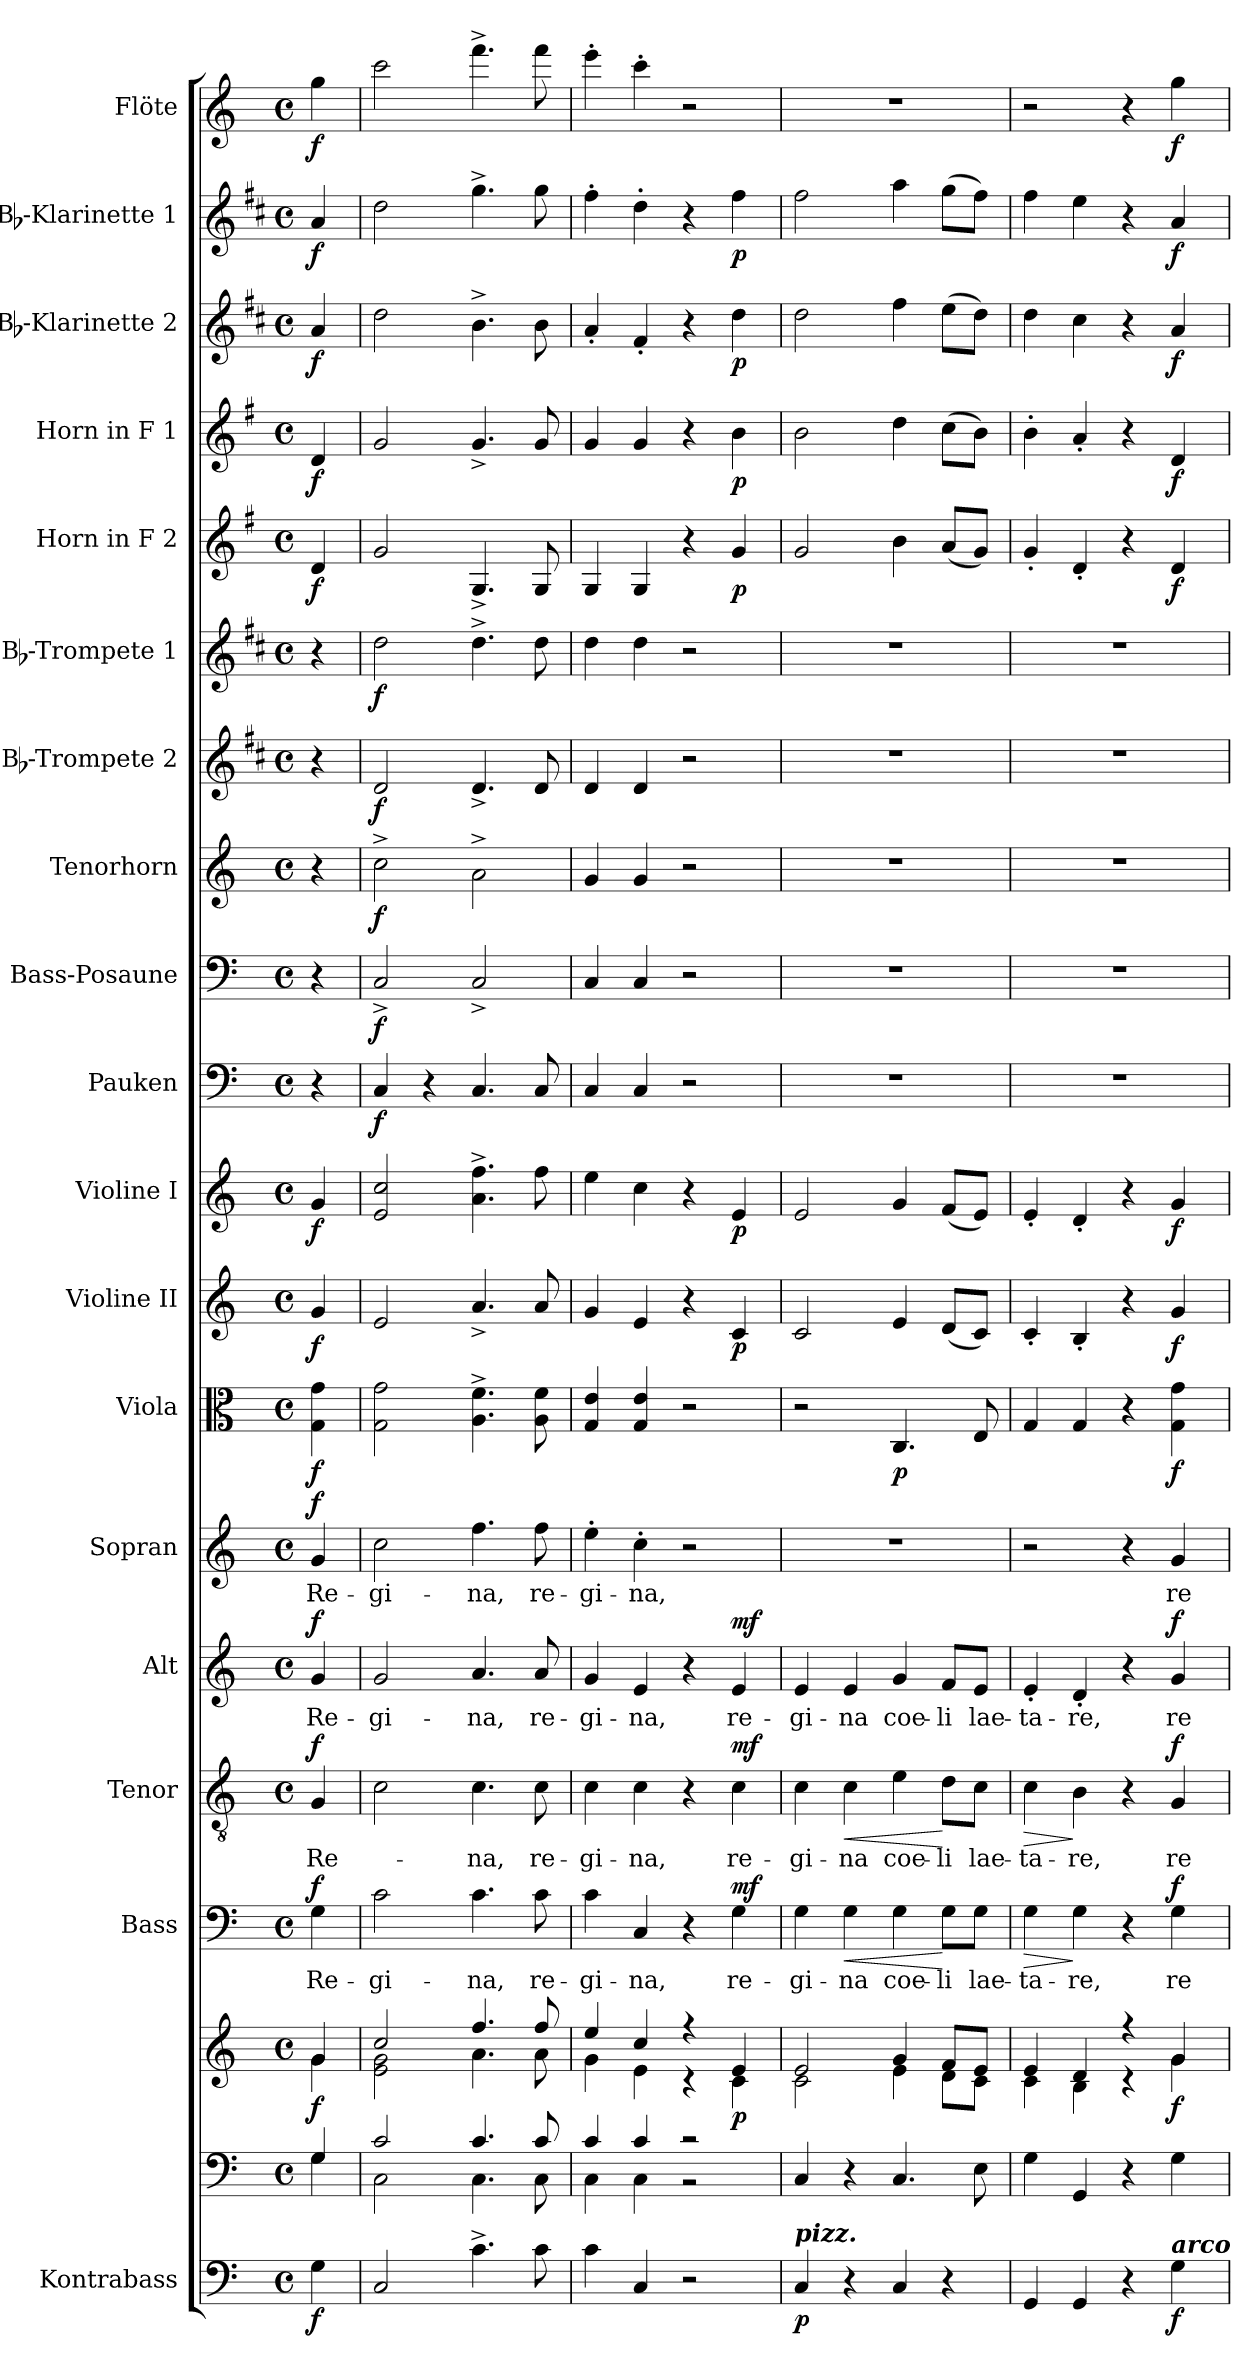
**kern	**dynam	**kern	**kern	**dynam	**kern	**text	**dynam	**kern	**text	**dynam	**kern	**text	**dynam	**kern	**text	**dynam	**kern	**dynam	**kern	**dynam	**kern	**dynam	**kern	**dynam	**kern	**dynam	**kern	**dynam	**kern	**dynam	**kern	**dynam	**kern	**dynam	**kern	**dynam	**kern	**dynam	**kern	**dynam	**kern	**dynam
*part19	*part19	*part18	*part18	*part18	*part17	*part17	*part17	*part16	*part16	*part16	*part15	*part15	*part15	*part14	*part14	*part14	*part13	*part13	*part12	*part12	*part11	*part11	*part10	*part10	*part9	*part9	*part8	*part8	*part7	*part7	*part6	*part6	*part5	*part5	*part4	*part4	*part3	*part3	*part2	*part2	*part1	*part1
*staff20	*staff20	*staff19	*staff18	*staff18/19	*staff17	*staff17	*staff17	*staff16	*staff16	*staff16	*staff15	*staff15	*staff15	*staff14	*staff14	*staff14	*staff13	*staff13	*staff12	*staff12	*staff11	*staff11	*staff10	*staff10	*staff9	*staff9	*staff8	*staff8	*staff7	*staff7	*staff6	*staff6	*staff5	*staff5	*staff4	*staff4	*staff3	*staff3	*staff2	*staff2	*staff1	*staff1
*I"Kontrabass	*	*	*	*	*I"Bass	*	*	*I"Tenor	*	*	*I"Alt	*	*	*I"Sopran	*	*	*I"Viola	*	*I"Violine II	*	*I"Violine I	*	*I"Pauken	*	*I"Bass-Posaune	*	*I"Tenorhorn	*	*I"Bb-Trompete 2	*	*I"Bb-Trompete 1	*	*I"Horn in F 2	*	*I"Horn in F 1	*	*I"Bb-Klarinette 2	*	*I"Bb-Klarinette 1	*	*I"Flöte	*
*I'Kb.	*	*	*	*	*I'B.	*	*	*I'T.	*	*	*I'A.	*	*	*I'S.	*	*	*I'Vla.	*	*I'Vl. II	*	*I'Vl. I	*	*I'Pk.	*	*I'B. Pos.	*	*I'T. Hrn.	*	*I'Bb Trp. 2	*	*I'Bb Trp. 1	*	*	*	*	*	*I'Bb Kl. 2	*	*I'Bb Kl. 1	*	*I'Fl.	*
*clefF4	*	*clefF4	*clefG2	*	*clefF4	*	*	*clefGv2	*	*	*clefG2	*	*	*clefG2	*	*	*clefC3	*	*clefG2	*	*clefG2	*	*clefF4	*	*clefF4	*	*clefG2	*	*clefG2	*	*clefG2	*	*clefG2	*	*clefG2	*	*clefG2	*	*clefG2	*	*clefG2	*
*ITrd7c12	*	*	*	*	*	*	*	*	*	*	*	*	*	*	*	*	*	*	*	*	*	*	*	*	*	*	*ITrd8c14	*	*ITrd1c2	*	*ITrd1c2	*	*ITrd4c7	*	*ITrd4c7	*	*ITrd1c2	*	*ITrd1c2	*	*	*
*k[]	*	*k[]	*k[]	*	*k[]	*	*	*k[]	*	*	*k[]	*	*	*k[]	*	*	*k[]	*	*k[]	*	*k[]	*	*k[]	*	*k[]	*	*k[]	*	*k[]	*	*k[]	*	*k[]	*	*k[]	*	*k[]	*	*k[]	*	*k[]	*
*C:	*	*C:	*C:	*	*C:	*	*	*C:	*	*	*C:	*	*	*C:	*	*	*C:	*	*C:	*	*C:	*	*C:	*	*C:	*	*C:	*	*C:	*	*C:	*	*C:	*	*C:	*	*C:	*	*C:	*	*C:	*
*M4/4	*	*M4/4	*M4/4	*	*M4/4	*	*	*M4/4	*	*	*M4/4	*	*	*M4/4	*	*	*M4/4	*	*M4/4	*	*M4/4	*	*M4/4	*	*M4/4	*	*M4/4	*	*M4/4	*	*M4/4	*	*M4/4	*	*M4/4	*	*M4/4	*	*M4/4	*	*M4/4	*
*met(c)	*	*met(c)	*met(c)	*	*met(c)	*	*	*met(c)	*	*	*met(c)	*	*	*met(c)	*	*	*met(c)	*	*met(c)	*	*met(c)	*	*met(c)	*	*met(c)	*	*met(c)	*	*met(c)	*	*met(c)	*	*met(c)	*	*met(c)	*	*met(c)	*	*met(c)	*	*met(c)	*
=	=	=	=	=	=	=	=	=	=	=	=	=	=	=	=	=	=	=	=	=	=	=	=	=	=	=	=	=	=	=	=	=	=	=	=	=	=	=	=	=	=	=
*	*	*^	*^	*	*	*	*	*	*	*	*	*	*	*	*	*	*	*	*	*	*	*	*	*	*	*	*	*	*	*	*	*	*	*	*	*	*	*	*	*	*	*
!	!LO:DY:b	!	!	!	!	!LO:DY:b	!	!LO:LY:b	!LO:DY:a	!	!LO:LY:b	!LO:DY:a	!	!LO:LY:b	!LO:DY:a	!	!LO:LY:b	!LO:DY:a	!	!LO:DY:b	!	!LO:DY:b	!	!LO:DY:b	!	!	!	!	!	!	!	!	!	!	!	!LO:DY:b	!	!LO:DY:b	!	!LO:DY:b	!	!LO:DY:b	!	!LO:DY:b
4GG\	f	4G/	4G\	4g/	4g\	f	4G\	Re-	f	4G/	Re-	f	4g/	Re-	f	4g/	Re-	f	4G\ 4g\	f	4g/	f	4g/	f	4r	.	4r	.	4r	.	4r	.	4r	.	4G/	f	4G/	f	4g/	f	4g/	f	4gg\	f
=1	=1	=1	=1	=1	=1	=1	=1	=1	=1	=1	=1	=1	=1	=1	=1	=1	=1	=1	=1	=1	=1	=1	=1	=1	=1	=1	=1	=1	=1	=1	=1	=1	=1	=1	=1	=1	=1	=1	=1	=1	=1	=1	=1	=1
!	!	!	!	!	!	!	!	!LO:LY:b	!	!	!	!	!	!LO:LY:b	!	!	!LO:LY:b	!	!	!	!	!	!	!	!	!LO:DY:b	!	!LO:DY:b	!	!LO:DY:b	!	!LO:DY:b	!	!LO:DY:b	!	!	!	!	!	!	!	!	!	!
2CC/	.	2c/	2C\	2cc/	2e\ 2g\	.	2c\	-gi-	.	2c\	.	.	2g/	-gi-	.	2cc\	-gi-	.	2G\ 2g\	.	2e/	.	2e/ 2cc/	.	4C/	f	2C^</	f	2c^>\	f	2c/	f	2cc\	f	2c/	.	2c/	.	2cc\	.	2cc\	.	2ccc\	.
.	.	.	.	.	.	.	.	.	.	.	.	.	.	.	.	.	.	.	.	.	.	.	.	.	4r	.	.	.	.	.	.	.	.	.	.	.	.	.	.	.	.	.	.	.
!	!	!	!	!	!	!	!	!LO:LY:b	!	!	!LO:LY:b	!	!	!LO:LY:b	!	!	!LO:LY:b	!	!	!	!	!	!	!	!	!	!	!	!	!	!	!	!	!	!	!	!	!	!	!	!	!	!	!
4.C^>\	.	4.c/	4.C\	4.ff/	4.a\	.	4.c\	-na,	.	4.c\	na,	.	4.a/	-na,	.	4.ff\	-na,	.	4.A\^> 4.f\^>	.	4.a^</	.	4.a\^> 4.ff\^>	.	4.C/	.	2C^</	.	2A^>\	.	4.c^</	.	4.cc^>\	.	4.C^</	.	4.c^</	.	4.a^>\	.	4.ff^>\	.	4.fff^>\	.
!	!	!	!	!	!	!	!	!LO:LY:b	!	!	!LO:LY:b	!	!	!LO:LY:b	!	!	!LO:LY:b	!	!	!	!	!	!	!	!	!	!	!	!	!	!	!	!	!	!	!	!	!	!	!	!	!	!	!
8C\	.	8c/	8C\	8ff/	8a\	.	8c\	re-	.	8c\	re-	.	8a/	re-	.	8ff\	re-	.	8A\ 8f\	.	8a/	.	8ff\	.	8C/	.	.	.	.	.	8c/	.	8cc\	.	8C/	.	8c/	.	8a\	.	8ff\	.	8fff\	.
=2	=2	=2	=2	=2	=2	=2	=2	=2	=2	=2	=2	=2	=2	=2	=2	=2	=2	=2	=2	=2	=2	=2	=2	=2	=2	=2	=2	=2	=2	=2	=2	=2	=2	=2	=2	=2	=2	=2	=2	=2	=2	=2	=2	=2
!	!	!	!	!	!	!	!	!LO:LY:b	!	!	!LO:LY:b	!	!	!LO:LY:b	!	!	!LO:LY:b	!	!	!	!	!	!	!	!	!	!	!	!	!	!	!	!	!	!	!	!	!	!	!	!	!	!	!
4C\	.	4c/	4C\	4ee/	4g\	.	4c\	-gi-	.	4c\	-gi-	.	4g/	-gi-	.	4ee'>\	-gi-	.	4G/ 4e/	.	4g/	.	4ee\	.	4C/	.	4C/	.	4G/	.	4c/	.	4cc\	.	4C/	.	4c/	.	4g'</	.	4ee'>\	.	4eee'>\	.
!	!	!	!	!	!	!	!	!LO:LY:b	!	!	!LO:LY:b	!	!	!LO:LY:b	!	!	!LO:LY:b	!	!	!	!	!	!	!	!	!	!	!	!	!	!	!	!	!	!	!	!	!	!	!	!	!	!	!
4CC/	.	4c/	4C\	4cc/	4e\	.	4C/	-na,	.	4c\	-na,	.	4e/	-na,	.	4cc'>\	-na,	.	4G/ 4e/	.	4e/	.	4cc\	.	4C/	.	4C/	.	4G/	.	4c/	.	4cc\	.	4C/	.	4c/	.	4e'</	.	4cc'>\	.	4ccc'>\	.
2r	.	2r	2r	4r	4r	.	4r	.	.	4r	.	.	4r	.	.	2r	.	.	2r	.	4r	.	4r	.	2r	.	2r	.	2r	.	2r	.	2r	.	4r	.	4r	.	4r	.	4r	.	2r	.
!	!	!	!	!	!	!LO:DY:b	!	!LO:LY:b	!LO:DY:a	!	!LO:LY:b	!LO:DY:a	!	!LO:LY:b	!LO:DY:a	!	!	!	!	!	!	!LO:DY:b	!	!LO:DY:b	!	!	!	!	!	!	!	!	!	!	!	!LO:DY:b	!	!LO:DY:b	!	!LO:DY:b	!	!LO:DY:b	!	!
.	.	.	.	4e/	4c\	p	4G\	re-	mf	4c\	re-	mf	4e/	re-	mf	.	.	.	.	.	4c/	p	4e/	p	.	.	.	.	.	.	.	.	.	.	4c/	p	4e\	p	4cc\	p	4ee\	p	.	.
*	*	*v	*v	*	*	*	*	*	*	*	*	*	*	*	*	*	*	*	*	*	*	*	*	*	*	*	*	*	*	*	*	*	*	*	*	*	*	*	*	*	*	*	*	*
=3	=3	=3	=3	=3	=3	=3	=3	=3	=3	=3	=3	=3	=3	=3	=3	=3	=3	=3	=3	=3	=3	=3	=3	=3	=3	=3	=3	=3	=3	=3	=3	=3	=3	=3	=3	=3	=3	=3	=3	=3	=3	=3	=3
!LO:TX:a:Bi:t=pizz.	!	!	!	!	!	!	!	!	!	!	!	!	!	!	!	!	!	!	!	!	!	!	!	!	!	!	!	!	!	!	!	!	!	!	!	!	!	!	!	!	!	!	!
!	!LO:DY:b	!	!	!	!	!	!LO:LY:b	!	!	!LO:LY:b	!	!	!LO:LY:b	!	!	!	!	!	!	!	!	!	!	!	!	!	!	!	!	!	!	!	!	!	!	!	!	!	!	!	!	!	!
4CC/	p	4C/	2e/	2c\	.	4G\	-gi-	.	4c\	-gi-	.	4e/	-gi-	.	1r	.	.	2r	.	2c/	.	2e/	.	1r	.	1r	.	1r	.	1r	.	1r	.	2c/	.	2e\	.	2cc\	.	2ee\	.	1r	.
!	!	!	!	!	!	!	!LO:LY:b	!LO:HP:b	!	!LO:LY:b	!LO:HP:b	!	!LO:LY:b	!	!	!	!	!	!	!	!	!	!	!	!	!	!	!	!	!	!	!	!	!	!	!	!	!	!	!	!	!	!
4r	.	4r	.	.	.	4G\	-na	<	4c\	-na	<	4e/	-na	.	.	.	.	.	.	.	.	.	.	.	.	.	.	.	.	.	.	.	.	.	.	.	.	.	.	.	.	.	.
!	!	!	!	!	!	!	!LO:LY:b	!	!	!LO:LY:b	!	!	!LO:LY:b	!	!	!	!	!	!LO:DY:b	!	!	!	!	!	!	!	!	!	!	!	!	!	!	!	!	!	!	!	!	!	!	!	!
4CC/	.	4.C/	4g/	4e\	.	4G\	coe-	.	4e\	coe-	.	4g/	coe-	.	.	.	.	4.C/	p	4e/	.	4g/	.	.	.	.	.	.	.	.	.	.	.	4e\	.	4g\	.	4ee\	.	4gg\	.	.	.
!	!	!	!	!	!	!	!LO:LY:b	!	!	!LO:LY:b	!	!	!LO:LY:b	!	!	!	!	!	!	!	!	!	!	!	!	!	!	!	!	!	!	!	!	!	!	!	!	!	!	!	!	!	!
4r	.	.	8f/L	8d\L	.	8G\L	-li	[	8d\L	-li	[	8f/L	-li	.	.	.	.	.	.	(<8d/L	.	(<8f/L	.	.	.	.	.	.	.	.	.	.	.	(<8d/L	.	(>8f\L	.	(>8dd\L	.	(>8ff\L	.	.	.
!	!	!	!	!	!	!	!LO:LY:b	!	!	!LO:LY:b	!	!	!LO:LY:b	!	!	!	!	!	!	!	!	!	!	!	!	!	!	!	!	!	!	!	!	!	!	!	!	!	!	!	!	!	!
.	.	8E\	8e/J	8c\J	.	8G\J	lae-	.	8c\J	lae-	.	8e/J	lae-	.	.	.	.	8E/	.	8c/J)	.	8e/J)	.	.	.	.	.	.	.	.	.	.	.	8c/J)	.	8e\J)	.	8cc\J)	.	8ee\J)	.	.	.
=4	=4	=4	=4	=4	=4	=4	=4	=4	=4	=4	=4	=4	=4	=4	=4	=4	=4	=4	=4	=4	=4	=4	=4	=4	=4	=4	=4	=4	=4	=4	=4	=4	=4	=4	=4	=4	=4	=4	=4	=4	=4	=4	=4
!	!	!	!	!	!	!	!LO:LY:b	!LO:HP:b	!	!LO:LY:b	!LO:HP:b	!	!LO:LY:b	!	!	!	!	!	!	!	!	!	!	!	!	!	!	!	!	!	!	!	!	!	!	!	!	!	!	!	!	!	!
4GGG/	.	4G\	4e/	4c\	.	4G\	-ta-	>	4c\	-ta-	>	4e'</	-ta-	.	2r	.	.	4G/	.	4c'</	.	4e'</	.	1r	.	1r	.	1r	.	1r	.	1r	.	4c'</	.	4e'>\	.	4cc\	.	4ee\	.	2r	.
!	!	!	!	!	!	!	!LO:LY:b	!	!	!LO:LY:b	!	!	!LO:LY:b	!	!	!	!	!	!	!	!	!	!	!	!	!	!	!	!	!	!	!	!	!	!	!	!	!	!	!	!	!	!
4GGG/	.	4GG/	4d/	4B\	.	4G\	-re,	]	4B\	-re,	]	4d'</	-re,	.	.	.	.	4G/	.	4B'</	.	4d'</	.	.	.	.	.	.	.	.	.	.	.	4G'</	.	4d'</	.	4b\	.	4dd\	.	.	.
4r	.	4r	4r	4r	.	4r	.	.	4r	.	.	4r	.	.	4r	.	.	4r	.	4r	.	4r	.	.	.	.	.	.	.	.	.	.	.	4r	.	4r	.	4r	.	4r	.	4r	.
!LO:TX:a:Bi:t=arco	!	!	!	!	!	!	!	!	!	!	!	!	!	!	!	!	!	!	!	!	!	!	!	!	!	!	!	!	!	!	!	!	!	!	!	!	!	!	!	!	!	!	!
!	!LO:DY:b	!	!	!	!LO:DY:b	!	!LO:LY:b	!LO:DY:a	!	!LO:LY:b	!LO:DY:a	!	!LO:LY:b	!LO:DY:a	!	!LO:LY:b	!	!	!LO:DY:b	!	!LO:DY:b	!	!LO:DY:b	!	!	!	!	!	!	!	!	!	!	!	!LO:DY:b	!	!LO:DY:b	!	!LO:DY:b	!	!LO:DY:b	!	!LO:DY:b
4GG\	f	4G\	4g/	4g\	f	4G\	re-	f	4G/	re-	f	4g/	re-	f	4g/	re-	.	4G\ 4g\	f	4g/	f	4g/	f	.	.	.	.	.	.	.	.	.	.	4G/	f	4G/	f	4g/	f	4g/	f	4gg\	f
*	*	*	*v	*v	*	*	*	*	*	*	*	*	*	*	*	*	*	*	*	*	*	*	*	*	*	*	*	*	*	*	*	*	*	*	*	*	*	*	*	*	*	*	*
=	=	=	=	=	=	=	=	=	=	=	=	=	=	=	=	=	=	=	=	=	=	=	=	=	=	=	=	=	=	=	=	=	=	=	=	=	=	=	=	=	=	=
*-	*-	*-	*-	*-	*-	*-	*-	*-	*-	*-	*-	*-	*-	*-	*-	*-	*-	*-	*-	*-	*-	*-	*-	*-	*-	*-	*-	*-	*-	*-	*-	*-	*-	*-	*-	*-	*-	*-	*-	*-	*-	*-
